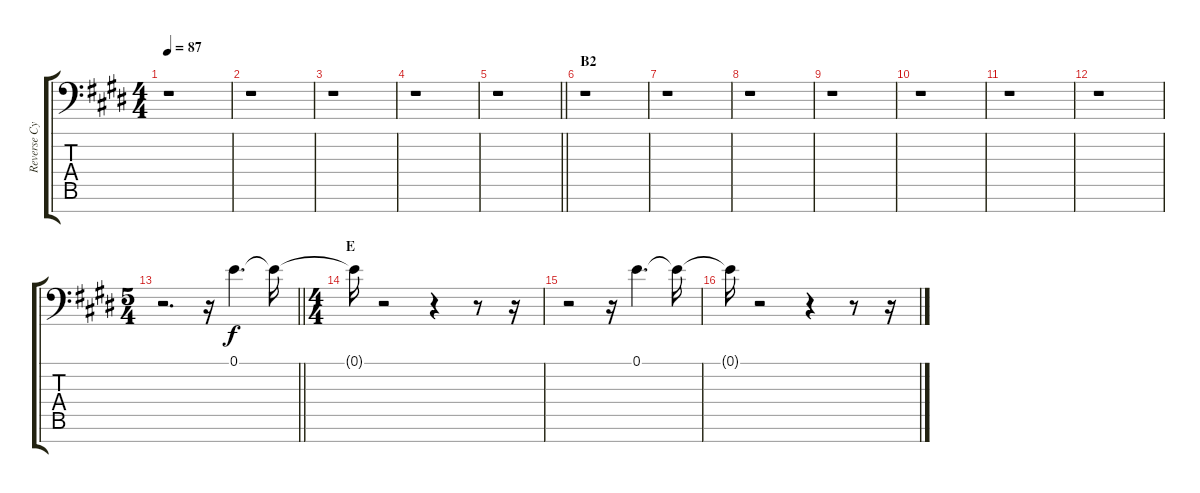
\track ("Reverse Cymbal" "Reverse Cy") {instrument reversecymbal}
\staff {score tabs}
\tuning (E4 B3 G3 D3 A2 E2 C-1) {hide}
\ts (4 4)
\tempo 87
\clef f4
\ks e
r.1{dy f} |
r.1 |
r.1 |
r.1 |
\barLineRight lightlight
r.1 |
\section ("" "B2")
r.1 |
r.1 |
r.1 |
r.1 |
r.1 |
r.1 |
r.1 |
\ts (5 4)
\barLineRight lightlight
r.2{d} r.16 0.1.4{d} 0.1{t}.16 |
\ts (4 4)
\section ("" "E")
0.1{t}.16 r.2 r.4 r.8 r.16 |
r.2 r.16 0.1.4{d} 0.1{t}.16 |
0.1{t}.16 r.2 r.4 r.8 r.16
